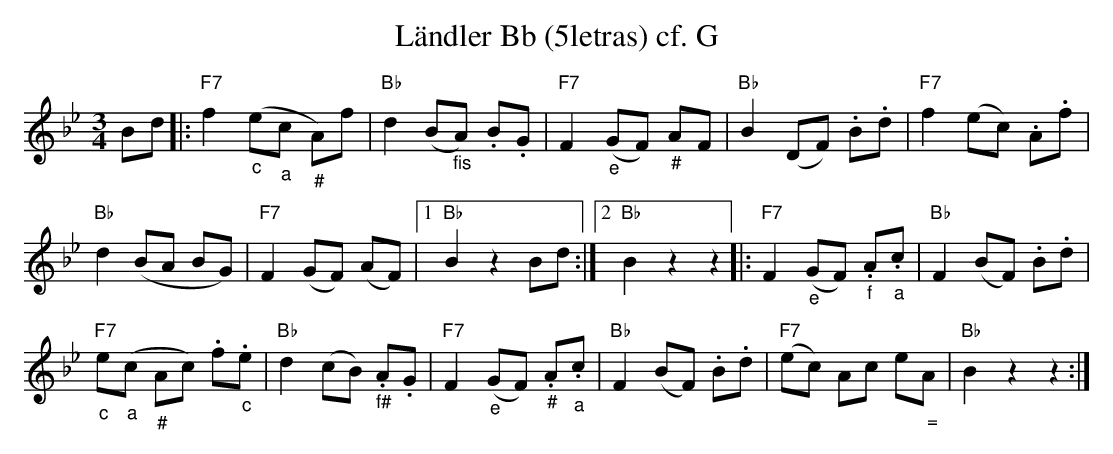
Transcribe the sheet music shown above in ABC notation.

X:1
T:L\"andler Bb (5letras) cf. G
M:3/4
L:1/8
K:Bbmaj%%MIDI gchordon
Bd |: "F7"f2 "_c"(e"_a"c "_#"A)f | "Bb"d2 (B"_fis"A) .B.G | "F7"F2 "_e"(GF) "_#"AF | "Bb"B2 (DF) .B.d | "F7"f2 (ec) .A.f |
"Bb"d2 (BA BG) | "F7"F2 (GF) (AF) |1 "Bb"B2z2 Bd :|2 "Bb"B2z2z2 |: "F7"F2 "_e"(GF) "_f".A"_a".c | "Bb"F2 (BF) .B.d |
"F7""_c"e("_a"c "_#"Ac) .f"_c".e | "Bb"d2 (cB) "_f#".A.G | "F7"F2 ("_e"GF) "_#".A"_a".c | "Bb"F2 (BF) .B.d | "F7"(ec) Ac e"_ ="A | "Bb"B2z2z2 :|
